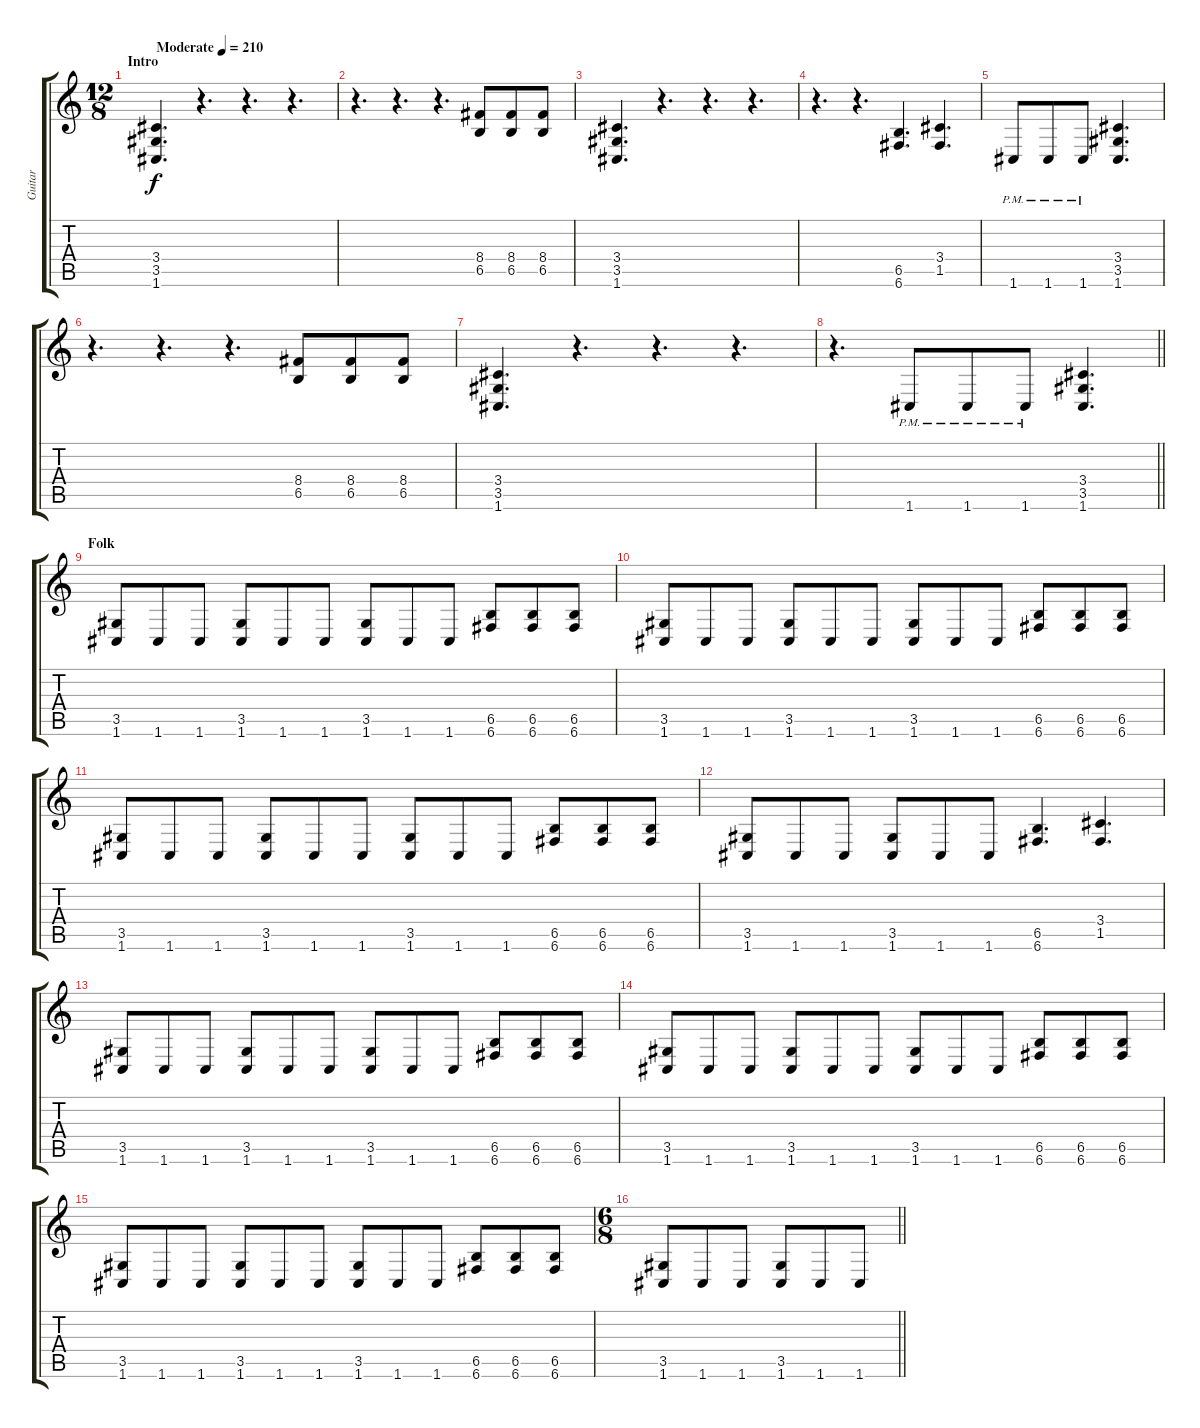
\track ("Guitar" "Guitar") {instrument distortionguitar}
\staff {score tabs}
\tuning (C4 G3 Eb3 Bb2 F2 C2) {hide}
\ts (12 8)
\section ("" "Intro")
\tempo (210 "Moderate")
\clef g2
\ks c
(3.4 3.5 1.6).4{d dy f instrument distortionguitar} r.4{d} r.4{d} r.4{d} |
r.4{d} r.4{d} r.4{d} (8.4 6.5).8 (8.4 6.5).8 (8.4 6.5).8 |
(3.4 3.5 1.6).4{d} r.4{d} r.4{d} r.4{d} |
r.4{d} r.4{d} (6.5 6.6).4{d} (3.4 1.5).4{d} |
1.6{pm}.8 1.6{pm}.8 1.6{pm}.8 (3.4 3.5 1.6).4{d} |
r.4{d} r.4{d} r.4{d} (8.4 6.5).8 (8.4 6.5).8 (8.4 6.5).8 |
(3.4 3.5 1.6).4{d} r.4{d} r.4{d} r.4{d} |
\barLineRight lightlight
r.4{d} 1.6{pm}.8 1.6{pm}.8 1.6{pm}.8 (3.4 3.5 1.6).4{d} |
\section ("" "Folk")
(3.5 1.6).8 1.6.8 1.6.8 (3.5 1.6).8 1.6.8 1.6.8 (3.5 1.6).8 1.6.8 1.6.8 (6.5 6.6).8 (6.5 6.6).8 (6.5 6.6).8 |
(3.5 1.6).8 1.6.8 1.6.8 (3.5 1.6).8 1.6.8 1.6.8 (3.5 1.6).8 1.6.8 1.6.8 (6.5 6.6).8 (6.5 6.6).8 (6.5 6.6).8 |
(3.5 1.6).8 1.6.8 1.6.8 (3.5 1.6).8 1.6.8 1.6.8 (3.5 1.6).8 1.6.8 1.6.8 (6.5 6.6).8 (6.5 6.6).8 (6.5 6.6).8 |
(3.5 1.6).8 1.6.8 1.6.8 (3.5 1.6).8 1.6.8 1.6.8 (6.5 6.6).4{d} (3.4 1.5).4{d} |
(3.5 1.6).8 1.6.8 1.6.8 (3.5 1.6).8 1.6.8 1.6.8 (3.5 1.6).8 1.6.8 1.6.8 (6.5 6.6).8 (6.5 6.6).8 (6.5 6.6).8 |
(3.5 1.6).8 1.6.8 1.6.8 (3.5 1.6).8 1.6.8 1.6.8 (3.5 1.6).8 1.6.8 1.6.8 (6.5 6.6).8 (6.5 6.6).8 (6.5 6.6).8 |
(3.5 1.6).8 1.6.8 1.6.8 (3.5 1.6).8 1.6.8 1.6.8 (3.5 1.6).8 1.6.8 1.6.8 (6.5 6.6).8 (6.5 6.6).8 (6.5 6.6).8 |
\ts (6 8)
\barLineRight lightlight
(3.5 1.6).8 1.6.8 1.6.8 (3.5 1.6).8 1.6.8 1.6.8
